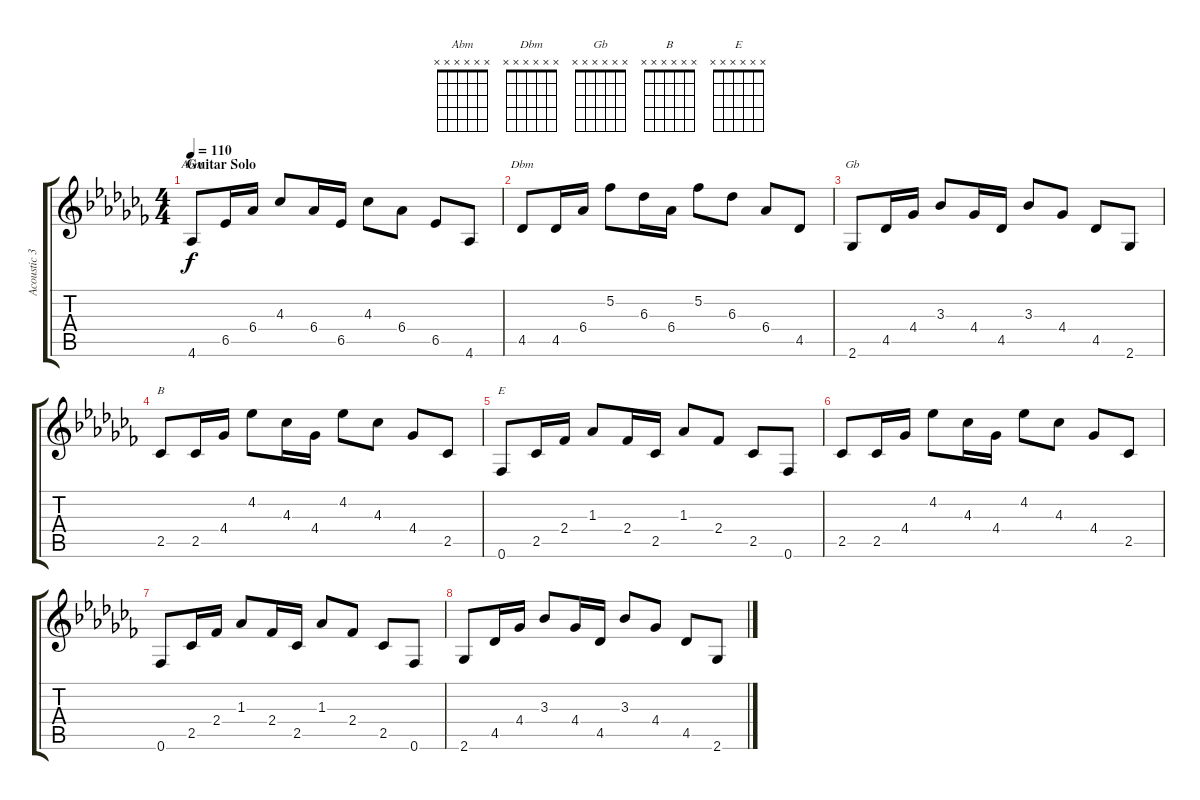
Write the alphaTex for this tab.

\track ("Acoustic 3" "Acoustic 3") {instrument acousticguitarsteel}
\staff {score tabs}
\tuning (E4 B3 G3 D3 A2 E2) {hide}
\chord ("Abm" x x x x x x)
\chord ("Dbm" x x x x x x)
\chord ("Gb" x x x x x x)
\chord ("B" x x x x x x)
\chord ("E" x x x x x x)
\ts (4 4)
\section ("" "Guitar Solo")
\tempo 110
\clef g2
\ks abminor
4.6.8{ch "Abm" dy f} 6.5.16 6.4.16 4.3.8 6.4.16 6.5.16 4.3.8 6.4.8 6.5.8 4.6.8 |
4.5.8{ch "Dbm"} 4.5.16 6.4.16 5.2.8 6.3.16 6.4.16 5.2.8 6.3.8 6.4.8 4.5.8 |
2.6.8{ch "Gb"} 4.5.16 4.4.16 3.3.8 4.4.16 4.5.16 3.3.8 4.4.8 4.5.8 2.6.8 |
2.5.8{ch "B"} 2.5.16 4.4.16 4.2.8 4.3.16 4.4.16 4.2.8 4.3.8 4.4.8 2.5.8 |
0.6.8{ch "E"} 2.5.16 2.4.16 1.3.8 2.4.16 2.5.16 1.3.8 2.4.8 2.5.8 0.6.8 |
2.5.8 2.5.16 4.4.16 4.2.8 4.3.16 4.4.16 4.2.8 4.3.8 4.4.8 2.5.8 |
0.6.8 2.5.16 2.4.16 1.3.8 2.4.16 2.5.16 1.3.8 2.4.8 2.5.8 0.6.8 |
2.6.8 4.5.16 4.4.16 3.3.8 4.4.16 4.5.16 3.3.8 4.4.8 4.5.8 2.6.8
